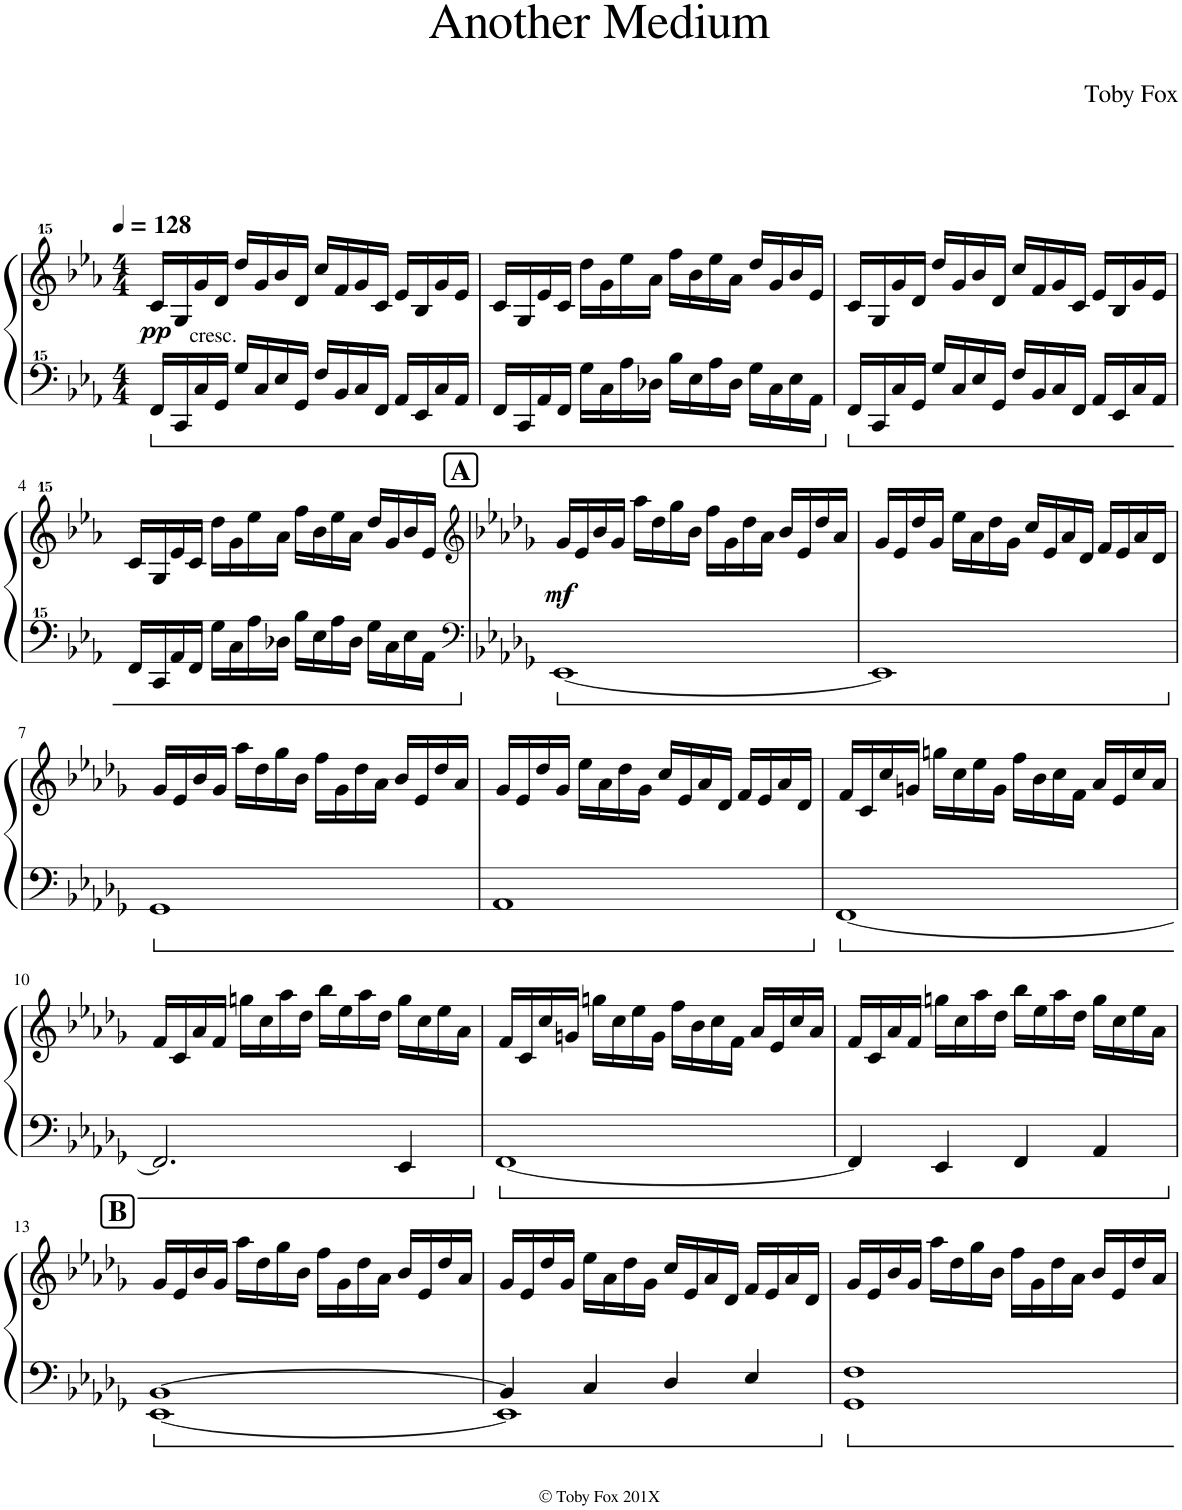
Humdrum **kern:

**kern	**kern	**dynam
*part1	*part1	*part1
*staff2	*staff1	*staff1/2
*I"Piano	*	*
*I'Pno.	*	*
*clefF^^4	*clefG^^2	*
*k[b-e-a-]	*k[b-e-a-]	*
*M4/4	*M4/4	*
*MM128	*MM128	*
=1	=1	=1
!	!	!LO:DY:b
16f/LL	16ccc/LL	pp
!	!LO:TX:b:t=cresc.	!
16c/	16gg/	.
16cc/	16ggg/	.
16g/JJ	16ddd/JJ	.
16gg/LL	16dddd/LL	.
16cc/	16ggg/	.
16ee-/	16bbb-/	.
16g/JJ	16ddd/JJ	.
16ff/LL	16cccc/LL	.
16b-/	16fff/	.
16cc/	16ggg/	.
16f/JJ	16ccc/JJ	.
16a-/LL	16eee-/LL	.
16e-/	16bb-/	.
16cc/	16ggg/	.
16a-/JJ	16eee-/JJ	.
=2	=2	=2
16f/LL	16ccc/LL	.
16c/	16gg/	.
16a-/	16eee-/	.
16f/JJ	16ccc/JJ	.
16gg\LL	16dddd\LL	.
16cc\	16ggg\	.
16aa-\	16eeee-\	.
16dd-X\JJ	16aaa-\JJ	.
16bb-\LL	16ffff\LL	.
16ee-\	16bbb-\	.
16aa-\	16eeee-\	.
16dd-\JJ	16aaa-\JJ	.
16gg\LL	16dddd/LL	.
16cc\	16ggg/	.
16ee-\	16bbb-/	.
16a-\JJ	16eee-/JJ	.
=3	=3	=3
16f/LL	16ccc/LL	.
16c/	16gg/	.
16cc/	16ggg/	.
16g/JJ	16ddd/JJ	.
16gg/LL	16dddd/LL	.
16cc/	16ggg/	.
16ee-/	16bbb-/	.
16g/JJ	16ddd/JJ	.
16ff/LL	16cccc/LL	.
16b-/	16fff/	.
16cc/	16ggg/	.
16f/JJ	16ccc/JJ	.
16a-/LL	16eee-/LL	.
16e-/	16bb-/	.
16cc/	16ggg/	.
16a-/JJ	16eee-/JJ	.
!!LO:LB:g=z
=4	=4	=4
16f/LL	16ccc/LL	.
16c/	16gg/	.
16a-/	16eee-/	.
16f/JJ	16ccc/JJ	.
16gg\LL	16dddd\LL	.
16cc\	16ggg\	.
16aa-\	16eeee-\	.
16dd-X\JJ	16aaa-\JJ	.
16bb-\LL	16ffff\LL	.
16ee-\	16bbb-\	.
16aa-\	16eeee-\	.
16dd-\JJ	16aaa-\JJ	.
16gg\LL	16dddd/LL	.
16cc\	16ggg/	.
16ee-\	16bbb-/	.
16a-\JJ	16eee-/JJ	.
!!LO:REH:place=s1:a:B:cj:fs=14:t=A
=5	=5	=5
*clefF4	*clefG2	*
*k[b-e-a-d-g-]	*k[b-e-a-d-g-]	*
!	!	!LO:DY:b
[1EE-	16g-/LL	mf
.	16e-/	.
.	16b-/	.
.	16g-/JJ	.
.	16aa-\LL	.
.	16dd-\	.
.	16gg-\	.
.	16b-\JJ	.
.	16ff\LL	.
.	16g-\	.
.	16dd-\	.
.	16a-\JJ	.
.	16b-/LL	.
.	16e-/	.
.	16dd-/	.
.	16a-/JJ	.
=6	=6	=6
1EE-]	16g-/LL	.
.	16e-/	.
.	16dd-/	.
.	16g-/JJ	.
.	16ee-\LL	.
.	16a-\	.
.	16dd-\	.
.	16g-\JJ	.
.	16cc/LL	.
.	16e-/	.
.	16a-/	.
.	16d-/JJ	.
.	16f/LL	.
.	16e-/	.
.	16a-/	.
.	16d-/JJ	.
!!LO:LB:g=z
=7	=7	=7
1GG-	16g-/LL	.
.	16e-/	.
.	16b-/	.
.	16g-/JJ	.
.	16aa-\LL	.
.	16dd-\	.
.	16gg-\	.
.	16b-\JJ	.
.	16ff\LL	.
.	16g-\	.
.	16dd-\	.
.	16a-\JJ	.
.	16b-/LL	.
.	16e-/	.
.	16dd-/	.
.	16a-/JJ	.
=8	=8	=8
1AA-	16g-/LL	.
.	16e-/	.
.	16dd-/	.
.	16g-/JJ	.
.	16ee-\LL	.
.	16a-\	.
.	16dd-\	.
.	16g-\JJ	.
.	16cc/LL	.
.	16e-/	.
.	16a-/	.
.	16d-/JJ	.
.	16f/LL	.
.	16e-/	.
.	16a-/	.
.	16d-/JJ	.
=9	=9	=9
[1FF	16f/LL	.
.	16c/	.
.	16cc/	.
.	16gn/JJ	.
.	16ggn\LL	.
.	16cc\	.
.	16ee-\	.
.	16g\JJ	.
.	16ff\LL	.
.	16b-\	.
.	16cc\	.
.	16f\JJ	.
.	16a-/LL	.
.	16e-/	.
.	16cc/	.
.	16a-/JJ	.
!!LO:LB:g=z
=10	=10	=10
2.FF/]	16f/LL	.
.	16c/	.
.	16a-/	.
.	16f/JJ	.
.	16ggn\LL	.
.	16cc\	.
.	16aa-\	.
.	16dd-\JJ	.
.	16bb-\LL	.
.	16ee-\	.
.	16aa-\	.
.	16dd-\JJ	.
4EE-/	16gg\LL	.
.	16cc\	.
.	16ee-\	.
.	16a-\JJ	.
=11	=11	=11
[1FF	16f/LL	.
.	16c/	.
.	16cc/	.
.	16gn/JJ	.
.	16ggn\LL	.
.	16cc\	.
.	16ee-\	.
.	16g\JJ	.
.	16ff\LL	.
.	16b-\	.
.	16cc\	.
.	16f\JJ	.
.	16a-/LL	.
.	16e-/	.
.	16cc/	.
.	16a-/JJ	.
=12	=12	=12
4FF/]	16f/LL	.
.	16c/	.
.	16a-/	.
.	16f/JJ	.
4EE-/	16ggn\LL	.
.	16cc\	.
.	16aa-\	.
.	16dd-\JJ	.
4FF/	16bb-\LL	.
.	16ee-\	.
.	16aa-\	.
.	16dd-\JJ	.
4AA-/	16gg\LL	.
.	16cc\	.
.	16ee-\	.
.	16a-\JJ	.
!!LO:LB:g=z
!!LO:REH:place=s1:a:B:cj:fs=14:t=B
=13	=13	=13
*^	*	*
[1BB-	[1EE-	16g-/LL	.
.	.	16e-/	.
.	.	16b-/	.
.	.	16g-/JJ	.
.	.	16aa-\LL	.
.	.	16dd-\	.
.	.	16gg-\	.
.	.	16b-\JJ	.
.	.	16ff\LL	.
.	.	16g-\	.
.	.	16dd-\	.
.	.	16a-\JJ	.
.	.	16b-/LL	.
.	.	16e-/	.
.	.	16dd-/	.
.	.	16a-/JJ	.
=14	=14	=14	=14
4BB-/]	1EE-]	16g-/LL	.
.	.	16e-/	.
.	.	16dd-/	.
.	.	16g-/JJ	.
4C/	.	16ee-\LL	.
.	.	16a-\	.
.	.	16dd-\	.
.	.	16g-\JJ	.
4D-/	.	16cc/LL	.
.	.	16e-/	.
.	.	16a-/	.
.	.	16d-/JJ	.
4E-/	.	16f/LL	.
.	.	16e-/	.
.	.	16a-/	.
.	.	16d-/JJ	.
=15	=15	=15	=15
1F	1GG-	16g-/LL	.
.	.	16e-/	.
.	.	16b-/	.
.	.	16g-/JJ	.
.	.	16aa-\LL	.
.	.	16dd-\	.
.	.	16gg-\	.
.	.	16b-\JJ	.
.	.	16ff\LL	.
.	.	16g-\	.
.	.	16dd-\	.
.	.	16a-\JJ	.
.	.	16b-/LL	.
.	.	16e-/	.
.	.	16dd-/	.
.	.	16a-/JJ	.
*v	*v	*	*
=	=	=
*-	*-	*-
